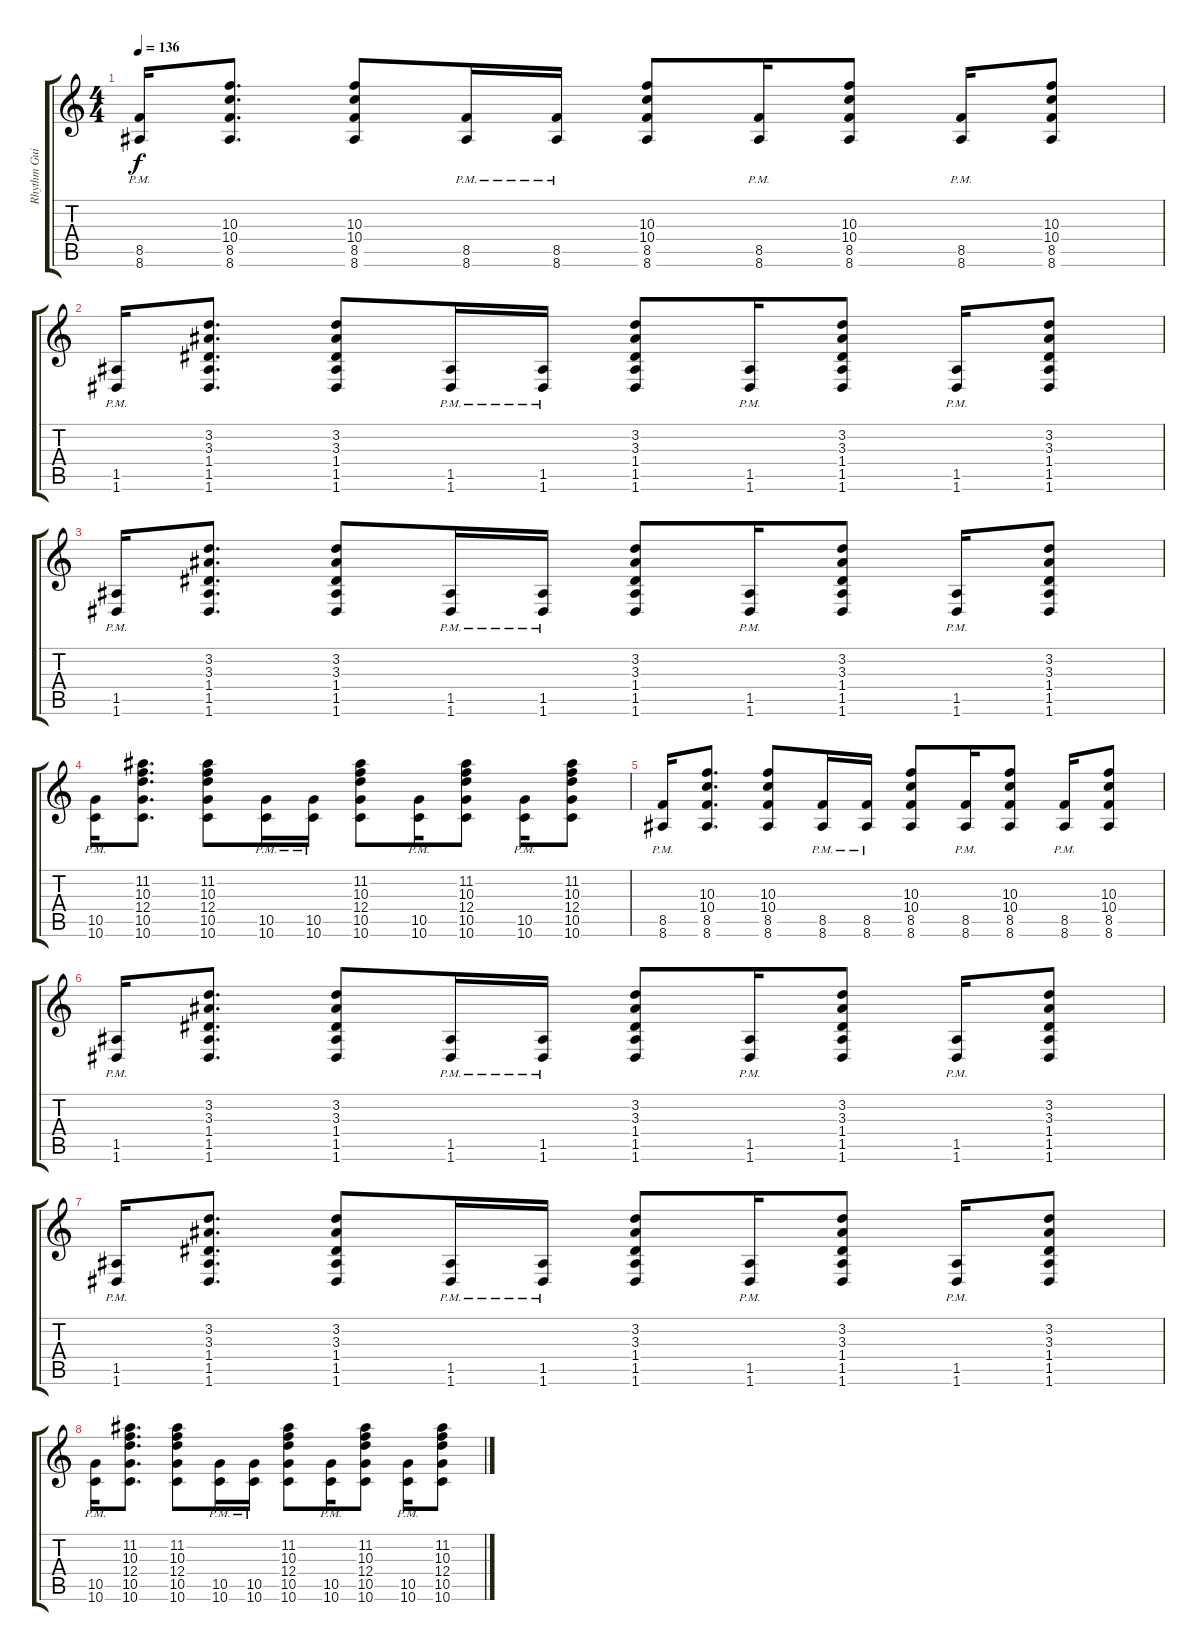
\track ("Rhythm Guitar 1" "Rhythm Gui") {instrument distortionguitar}
\staff {score tabs}
\tuning (E4 B3 G3 D3 A2 D2) {hide}
\ts (4 4)
\tempo 136
\clef g2
\ks c
(8.5{pm} 8.6{pm}).16{dy f} (10.3 10.4 8.5 8.6).8{d} (10.3 10.4 8.5 8.6).8 (8.5{pm} 8.6{pm}).16 (8.5{pm} 8.6{pm}).16 (10.3 10.4 8.5 8.6).8 (8.5{pm} 8.6{pm}).16 (10.3 10.4 8.5 8.6).8 (8.5{pm} 8.6{pm}).16 (10.3 10.4 8.5 8.6).8 |
(1.5{pm} 1.6{pm}).16 (3.2 3.3 1.4 1.5 1.6).8{d} (3.2 3.3 1.4 1.5 1.6).8 (1.5{pm} 1.6{pm}).16 (1.5{pm} 1.6{pm}).16 (3.2 3.3 1.4 1.5 1.6).8 (1.5{pm} 1.6{pm}).16 (3.2 3.3 1.4 1.5 1.6).8 (1.5{pm} 1.6{pm}).16 (3.2 3.3 1.4 1.5 1.6).8 |
(1.5{pm} 1.6{pm}).16 (3.2 3.3 1.4 1.5 1.6).8{d} (3.2 3.3 1.4 1.5 1.6).8 (1.5{pm} 1.6{pm}).16 (1.5{pm} 1.6{pm}).16 (3.2 3.3 1.4 1.5 1.6).8 (1.5{pm} 1.6{pm}).16 (3.2 3.3 1.4 1.5 1.6).8 (1.5{pm} 1.6{pm}).16 (3.2 3.3 1.4 1.5 1.6).8 |
(10.5{pm} 10.6{pm}).16 (11.2 10.3 12.4 10.5 10.6).8{d} (11.2 10.3 12.4 10.5 10.6).8 (10.5{pm} 10.6{pm}).16 (10.5{pm} 10.6{pm}).16 (11.2 10.3 12.4 10.5 10.6).8 (10.5{pm} 10.6{pm}).16 (11.2 10.3 12.4 10.5 10.6).8 (10.5{pm} 10.6{pm}).16 (11.2 10.3 12.4 10.5 10.6).8 |
(8.5{pm} 8.6{pm}).16 (10.3 10.4 8.5 8.6).8{d} (10.3 10.4 8.5 8.6).8 (8.5{pm} 8.6{pm}).16 (8.5{pm} 8.6{pm}).16 (10.3 10.4 8.5 8.6).8 (8.5{pm} 8.6{pm}).16 (10.3 10.4 8.5 8.6).8 (8.5{pm} 8.6{pm}).16 (10.3 10.4 8.5 8.6).8 |
(1.5{pm} 1.6{pm}).16 (3.2 3.3 1.4 1.5 1.6).8{d} (3.2 3.3 1.4 1.5 1.6).8 (1.5{pm} 1.6{pm}).16 (1.5{pm} 1.6{pm}).16 (3.2 3.3 1.4 1.5 1.6).8 (1.5{pm} 1.6{pm}).16 (3.2 3.3 1.4 1.5 1.6).8 (1.5{pm} 1.6{pm}).16 (3.2 3.3 1.4 1.5 1.6).8 |
(1.5{pm} 1.6{pm}).16 (3.2 3.3 1.4 1.5 1.6).8{d} (3.2 3.3 1.4 1.5 1.6).8 (1.5{pm} 1.6{pm}).16 (1.5{pm} 1.6{pm}).16 (3.2 3.3 1.4 1.5 1.6).8 (1.5{pm} 1.6{pm}).16 (3.2 3.3 1.4 1.5 1.6).8 (1.5{pm} 1.6{pm}).16 (3.2 3.3 1.4 1.5 1.6).8 |
(10.5{pm} 10.6{pm}).16 (11.2 10.3 12.4 10.5 10.6).8{d} (11.2 10.3 12.4 10.5 10.6).8 (10.5{pm} 10.6{pm}).16 (10.5{pm} 10.6{pm}).16 (11.2 10.3 12.4 10.5 10.6).8 (10.5{pm} 10.6{pm}).16 (11.2 10.3 12.4 10.5 10.6).8 (10.5{pm} 10.6{pm}).16 (11.2 10.3 12.4 10.5 10.6).8
